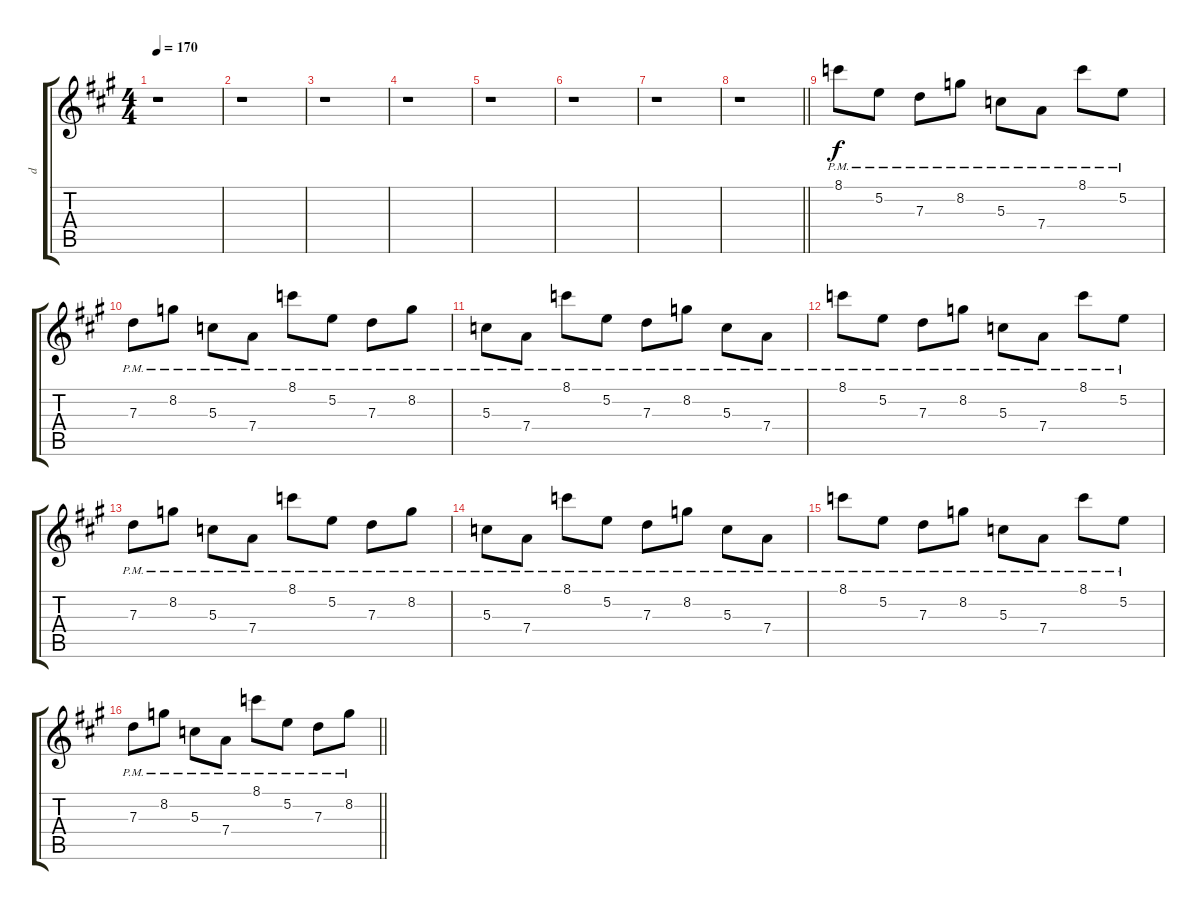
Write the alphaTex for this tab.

\track ("d" "d") {instrument distortionguitar}
\staff {score tabs}
\tuning (E4 B3 G3 D3 A2 E2) {hide}
\ts (4 4)
\tempo 170
\clef g2
\ks a
r.1{dy f} |
r.1 |
r.1 |
r.1 |
r.1 |
r.1 |
r.1 |
\barLineRight lightlight
r.1 |
8.1{pm}.8 5.2{pm}.8 7.3{pm}.8 8.2{pm}.8 5.3{pm}.8 7.4{pm}.8 8.1{pm}.8 5.2{pm}.8 |
7.3{pm}.8 8.2{pm}.8 5.3{pm}.8 7.4{pm}.8 8.1{pm}.8 5.2{pm}.8 7.3{pm}.8 8.2{pm}.8 |
5.3{pm}.8 7.4{pm}.8 8.1{pm}.8 5.2{pm}.8 7.3{pm}.8 8.2{pm}.8 5.3{pm}.8 7.4{pm}.8 |
8.1{pm}.8 5.2{pm}.8 7.3{pm}.8 8.2{pm}.8 5.3{pm}.8 7.4{pm}.8 8.1{pm}.8 5.2{pm}.8 |
7.3{pm}.8 8.2{pm}.8 5.3{pm}.8 7.4{pm}.8 8.1{pm}.8 5.2{pm}.8 7.3{pm}.8 8.2{pm}.8 |
5.3{pm}.8 7.4{pm}.8 8.1{pm}.8 5.2{pm}.8 7.3{pm}.8 8.2{pm}.8 5.3{pm}.8 7.4{pm}.8 |
8.1{pm}.8 5.2{pm}.8 7.3{pm}.8 8.2{pm}.8 5.3{pm}.8 7.4{pm}.8 8.1{pm}.8 5.2{pm}.8 |
\barLineRight lightlight
7.3{pm}.8 8.2{pm}.8 5.3{pm}.8 7.4{pm}.8 8.1{pm}.8 5.2{pm}.8 7.3{pm}.8 8.2{pm}.8
